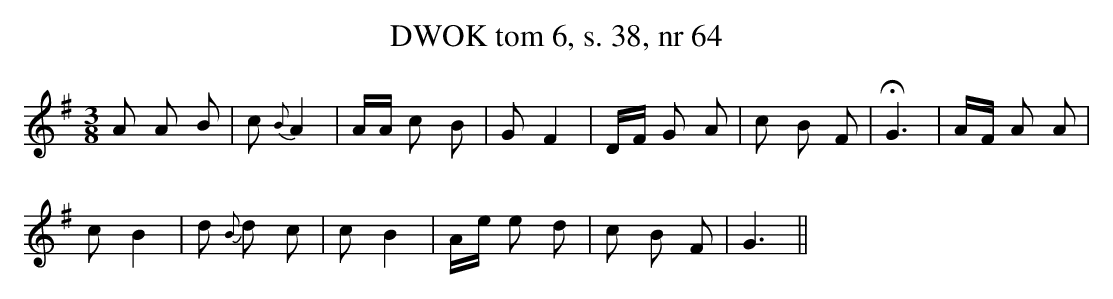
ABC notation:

X:1
T:DWOK tom 6, s. 38, nr 64
L:1/16
M:3/8
K:G
A2 A2 B2|c2 {B }A4|AA c2 B2|G2 F4|DF G2 A2|c2 B2 F2|HG6|AF A2 A2|
c2 B4|d2 {B }d2 c2|c2 B4|Ae e2 d2|c2 B2 F2|G6||
